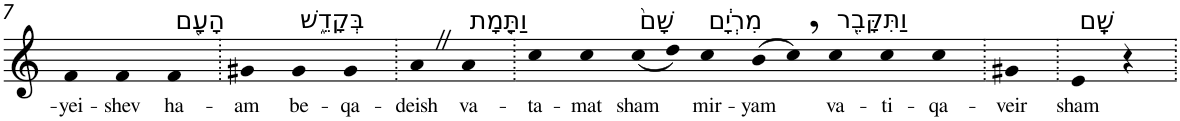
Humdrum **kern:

**kern	**text
*part1	*part1
*staff1	*staff1
*I"Piano	*
*I'Pno	*
!!LO:PB:g=z
*clefG2	*
*k[]	*
=7	=7
!	!LO:LY:b
4f	-yei-
!	!LO:LY:b
4f	-shev
!LO:TX:a:t=הָעָ֖ם	!
!	!LO:LY:b
4f	ha-
=8.	=8.
!	!LO:LY:b
4g#X	-am
!LO:TX:a:t=בְּקָדֵ֑שׁ	!
!	!LO:LY:b
4g#	be-
!	!LO:LY:b
4g#	-qa-
=9.	=9.
!	!LO:LY:b
4aZ	-deish
!LO:TX:a:t=וַתָּ֤מָת	!
!	!LO:LY:b
4a	va-
=10.	=10.
!	!LO:LY:b
4cc	-ta-
!	!LO:LY:b
4cc	-mat
!LO:TX:a:t=שָׁם֙	!
!	!LO:LY:b
(<8cc	sham
8dd)	.
!LO:TX:a:t=מִרְיָ֔ם	!
!	!LO:LY:b
4cc	mir-
!	!LO:LY:b
(>8b	-yam
8cc,)	.
!LO:TX:a:t=וַתִּקָּבֵ֖ר	!
!	!LO:LY:b
4cc	va-
!	!LO:LY:b
4cc	-ti-
!	!LO:LY:b
4cc	-qa-
=11.	=11.
!	!LO:LY:b
4g#X	-veir
=12.	=12.
!LO:TX:a:t=שָֽׁם	!
!	!LO:LY:b
4e	sham
4r	.
=.	=.
*-	*-
